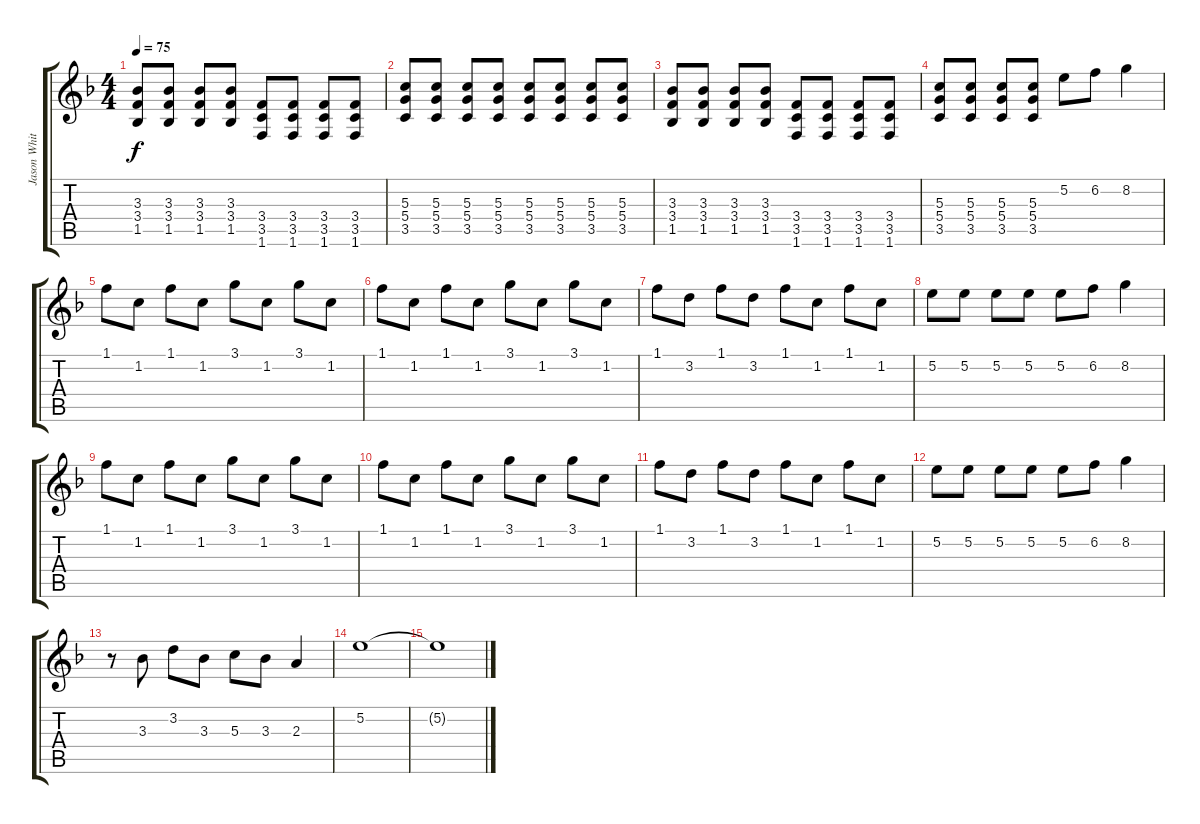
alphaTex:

\track ("Jason White" "Jason Whit") {instrument distortionguitar}
\staff {score tabs}
\tuning (E4 B3 G3 D3 A2 E2) {hide}
\ts (4 4)
\tempo 75
\clef g2
\ks f
(3.3 3.4 1.5).8{dy f} (3.3 3.4 1.5).8 (3.3 3.4 1.5).8 (3.3 3.4 1.5).8 (3.4 3.5 1.6).8 (3.4 3.5 1.6).8 (3.4 3.5 1.6).8 (3.4 3.5 1.6).8 |
(5.3 5.4 3.5).8 (5.3 5.4 3.5).8 (5.3 5.4 3.5).8 (5.3 5.4 3.5).8 (5.3 5.4 3.5).8 (5.3 5.4 3.5).8 (5.3 5.4 3.5).8 (5.3 5.4 3.5).8 |
(3.3 3.4 1.5).8 (3.3 3.4 1.5).8 (3.3 3.4 1.5).8 (3.3 3.4 1.5).8 (3.4 3.5 1.6).8 (3.4 3.5 1.6).8 (3.4 3.5 1.6).8 (3.4 3.5 1.6).8 |
(5.3 5.4 3.5).8 (5.3 5.4 3.5).8 (5.3 5.4 3.5).8 (5.3 5.4 3.5).8 5.2.8 6.2.8 8.2.4 |
1.1.8 1.2.8 1.1.8 1.2.8 3.1.8 1.2.8 3.1.8 1.2.8 |
1.1.8 1.2.8 1.1.8 1.2.8 3.1.8 1.2.8 3.1.8 1.2.8 |
1.1.8 3.2.8 1.1.8 3.2.8 1.1.8 1.2.8 1.1.8 1.2.8 |
5.2.8 5.2.8 5.2.8 5.2.8 5.2.8 6.2.8 8.2.4 |
1.1.8 1.2.8 1.1.8 1.2.8 3.1.8 1.2.8 3.1.8 1.2.8 |
1.1.8 1.2.8 1.1.8 1.2.8 3.1.8 1.2.8 3.1.8 1.2.8 |
1.1.8 3.2.8 1.1.8 3.2.8 1.1.8 1.2.8 1.1.8 1.2.8 |
5.2.8 5.2.8 5.2.8 5.2.8 5.2.8 6.2.8 8.2.4 |
r.8 3.3.8 3.2.8 3.3.8 5.3.8 3.3.8 2.3.4 |
5.2.1 |
5.2{t}.1
